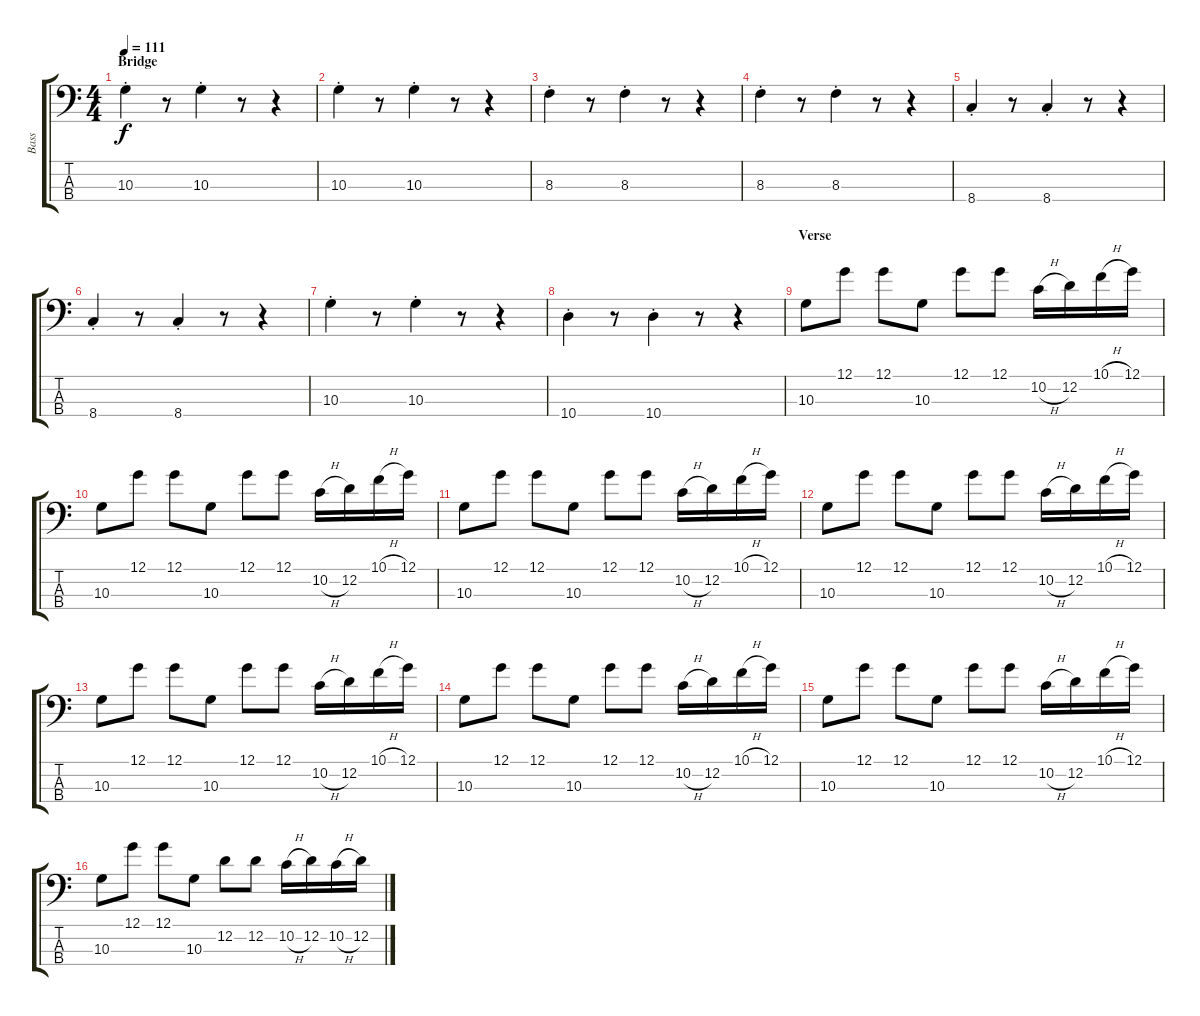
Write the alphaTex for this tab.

\track ("Bass" "Bass") {instrument electricbassfinger}
\staff {score tabs}
\tuning (G2 D2 A1 E1) {hide}
\ts (4 4)
\section ("" "Bridge")
\tempo 111
\clef f4
\ks c
10.3{st}.4{dy f} r.8 10.3{st}.4 r.8 r.4 |
10.3{st}.4 r.8 10.3{st}.4 r.8 r.4 |
8.3{st}.4 r.8 8.3{st}.4 r.8 r.4 |
8.3{st}.4 r.8 8.3{st}.4 r.8 r.4 |
8.4{st}.4 r.8 8.4{st}.4 r.8 r.4 |
8.4{st}.4 r.8 8.4{st}.4 r.8 r.4 |
10.3{st}.4 r.8 10.3{st}.4 r.8 r.4 |
10.4{st}.4 r.8 10.4{st}.4 r.8 r.4 |
\section ("" "Verse")
10.3.8 12.1.8 12.1.8 10.3.8 12.1.8 12.1.8 10.2{h}.16 12.2.16 10.1{h}.16 12.1.16 |
10.3.8 12.1.8 12.1.8 10.3.8 12.1.8 12.1.8 10.2{h}.16 12.2.16 10.1{h}.16 12.1.16 |
10.3.8 12.1.8 12.1.8 10.3.8 12.1.8 12.1.8 10.2{h}.16 12.2.16 10.1{h}.16 12.1.16 |
10.3.8 12.1.8 12.1.8 10.3.8 12.1.8 12.1.8 10.2{h}.16 12.2.16 10.1{h}.16 12.1.16 |
10.3.8 12.1.8 12.1.8 10.3.8 12.1.8 12.1.8 10.2{h}.16 12.2.16 10.1{h}.16 12.1.16 |
10.3.8 12.1.8 12.1.8 10.3.8 12.1.8 12.1.8 10.2{h}.16 12.2.16 10.1{h}.16 12.1.16 |
10.3.8 12.1.8 12.1.8 10.3.8 12.1.8 12.1.8 10.2{h}.16 12.2.16 10.1{h}.16 12.1.16 |
10.3.8 12.1.8 12.1.8 10.3.8 12.2.8 12.2.8 10.2{h}.16 12.2.16 10.2{h}.16 12.2.16
